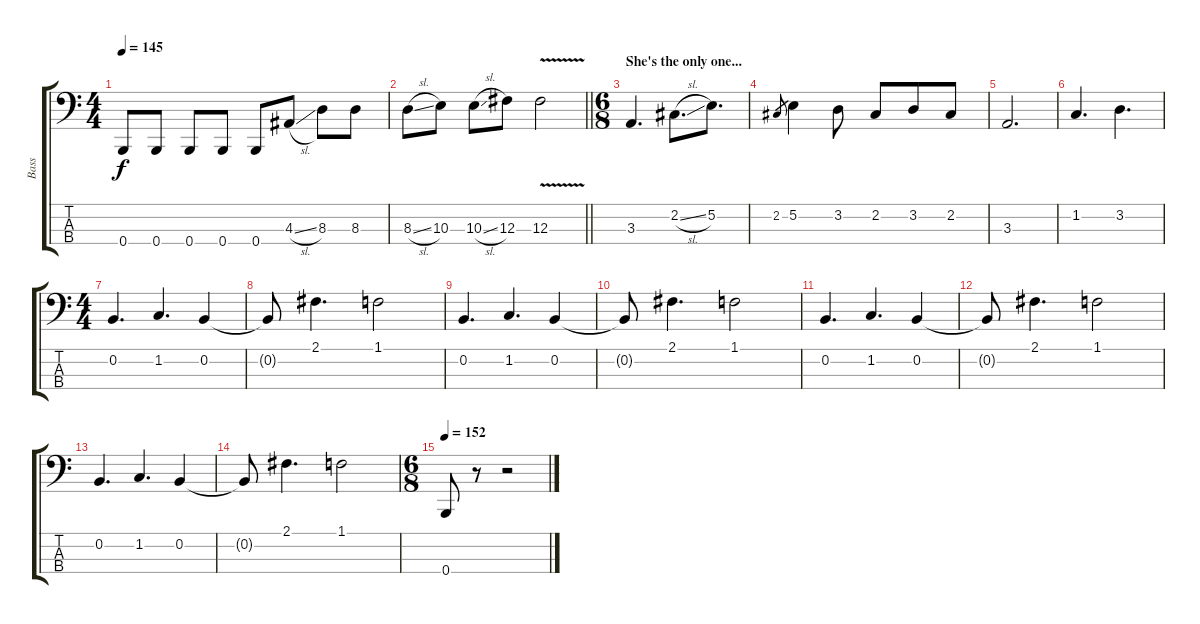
\track ("Bass" "Bass") {instrument electricbassfinger}
\staff {score tabs}
\tuning (E2 B1 Gb1 B0) {hide}
\ts (4 4)
\tempo 145
\clef f4
\ks c
0.4.8{dy f} 0.4.8 0.4.8 0.4.8 0.4.8 4.3{sl}.8 8.3.8 8.3.8 |
\barLineRight lightlight
8.3{sl}.8 10.3.8 10.3{sl}.8 12.3.8 12.3{v}.2 |
\ts (6 8)
\section ("" "She's the only one...")
3.3.4{d} 2.2{sl}.8{d} 5.2.8{d} |
2.2.8{gr} 5.2.4 3.2.8 2.2.8 3.2.8 2.2.8 |
3.3.2{d} |
1.2.4{d} 3.2.4{d} |
\ts (4 4)
0.2.4{d} 1.2.4{d} 0.2.4 |
0.2{t}.8 2.1.4{d} 1.1.2 |
0.2.4{d} 1.2.4{d} 0.2.4 |
0.2{t}.8 2.1.4{d} 1.1.2 |
0.2.4{d} 1.2.4{d} 0.2.4 |
0.2{t}.8 2.1.4{d} 1.1.2 |
0.2.4{d} 1.2.4{d} 0.2.4 |
0.2{t}.8 2.1.4{d} 1.1.2 |
\ts (6 8)
\tempo 152
0.4.8 r.8 r.2
